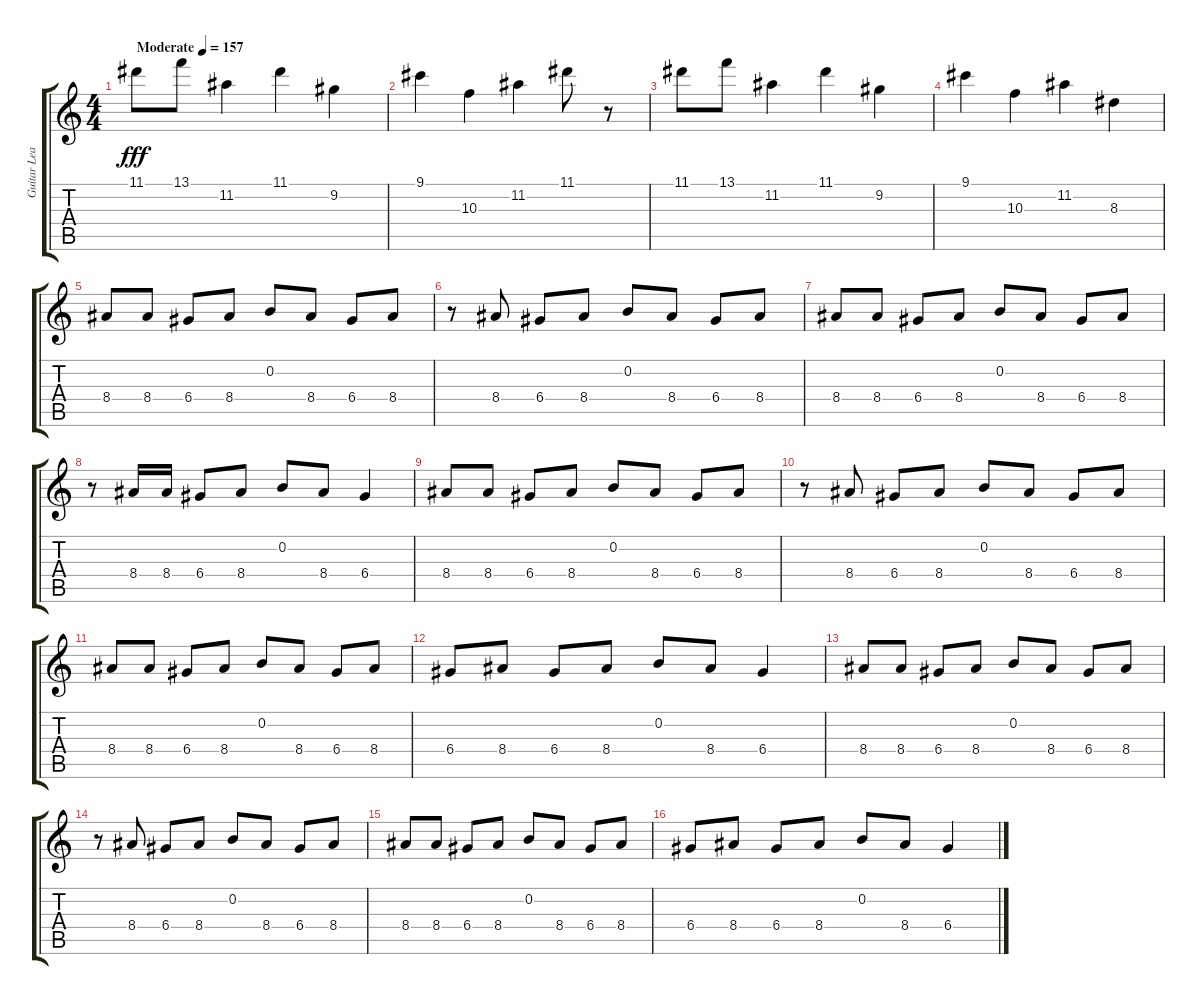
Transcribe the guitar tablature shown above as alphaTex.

\track ("Guitar Lead" "Guitar Lea") {instrument distortionguitar}
\staff {score tabs}
\tuning (E4 B3 G3 D3 A2 E2) {hide}
\ts (4 4)
\tempo (157 "Moderate")
\clef g2
\ks c
11.1.8{dy fff instrument distortionguitar} 13.1.8 11.2.4 11.1.4 9.2.4 |
9.1.4 10.3.4 11.2.4 11.1.8 r.8 |
11.1.8 13.1.8 11.2.4 11.1.4 9.2.4 |
9.1.4 10.3.4 11.2.4 8.3.4 |
8.4.8 8.4.8 6.4.8 8.4.8 0.2.8 8.4.8 6.4.8 8.4.8 |
r.8 8.4.8 6.4.8 8.4.8 0.2.8 8.4.8 6.4.8 8.4.8 |
8.4.8 8.4.8 6.4.8 8.4.8 0.2.8 8.4.8 6.4.8 8.4.8 |
r.8 8.4.16 8.4.16 6.4.8 8.4.8 0.2.8 8.4.8 6.4.4 |
8.4.8 8.4.8 6.4.8 8.4.8 0.2.8 8.4.8 6.4.8 8.4.8 |
r.8 8.4.8 6.4.8 8.4.8 0.2.8 8.4.8 6.4.8 8.4.8 |
8.4.8 8.4.8 6.4.8 8.4.8 0.2.8 8.4.8 6.4.8 8.4.8 |
6.4.8 8.4.8 6.4.8 8.4.8 0.2.8 8.4.8 6.4.4 |
8.4.8 8.4.8 6.4.8 8.4.8 0.2.8 8.4.8 6.4.8 8.4.8 |
r.8 8.4.8 6.4.8 8.4.8 0.2.8 8.4.8 6.4.8 8.4.8 |
8.4.8 8.4.8 6.4.8 8.4.8 0.2.8 8.4.8 6.4.8 8.4.8 |
6.4.8 8.4.8 6.4.8 8.4.8 0.2.8 8.4.8 6.4.4
